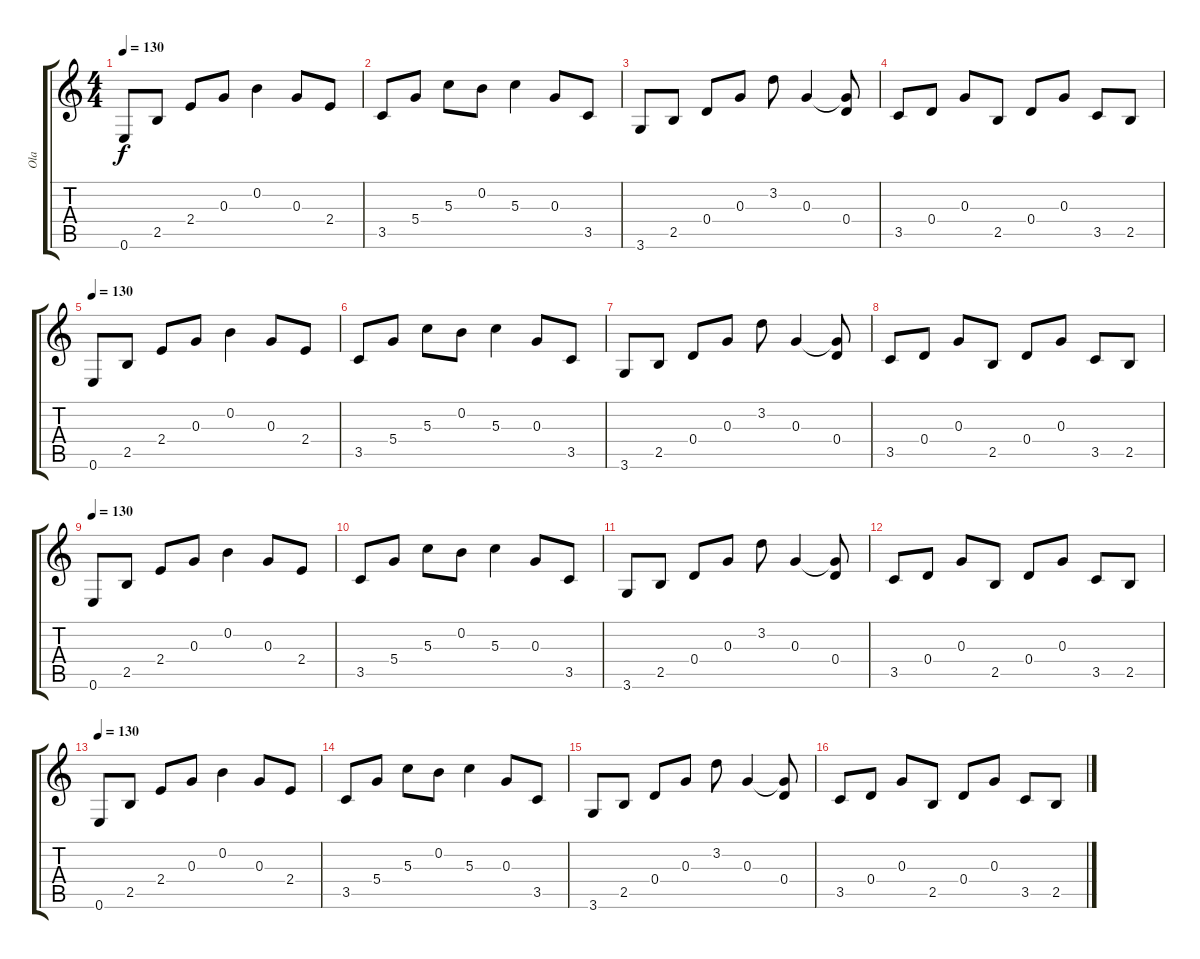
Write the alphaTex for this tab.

\track ("Ola" "Ola") {instrument distortionguitar}
\staff {score tabs}
\tuning (E4 B3 G3 D3 A2 E2) {hide}
\ts (4 4)
\tempo 130
\clef g2
\ks c
0.6.8{dy f instrument acousticguitarsteel} 2.5.8 2.4.8 0.3.8 0.2.4 0.3.8 2.4.8 |
3.5.8 5.4.8 5.3.8 0.2.8 5.3.4 0.3.8 3.5.8 |
3.6.8 2.5.8 0.4.8 0.3.8 3.2.8 0.3.4 (0.3{t} 0.4).8 |
3.5.8 0.4.8 0.3.8 2.5.8 0.4.8 0.3.8 3.5.8 2.5.8 |
\tempo 130
0.6.8{instrument acousticguitarsteel} 2.5.8 2.4.8 0.3.8 0.2.4 0.3.8 2.4.8 |
3.5.8 5.4.8 5.3.8 0.2.8 5.3.4 0.3.8 3.5.8 |
3.6.8 2.5.8 0.4.8 0.3.8 3.2.8 0.3.4 (0.3{t} 0.4).8 |
3.5.8 0.4.8 0.3.8 2.5.8 0.4.8 0.3.8 3.5.8 2.5.8 |
\tempo 130
0.6.8{instrument acousticguitarsteel} 2.5.8 2.4.8 0.3.8 0.2.4 0.3.8 2.4.8 |
3.5.8 5.4.8 5.3.8 0.2.8 5.3.4 0.3.8 3.5.8 |
3.6.8 2.5.8 0.4.8 0.3.8 3.2.8 0.3.4 (0.3{t} 0.4).8 |
3.5.8 0.4.8 0.3.8 2.5.8 0.4.8 0.3.8 3.5.8 2.5.8 |
\tempo 130
0.6.8{instrument acousticguitarsteel} 2.5.8 2.4.8 0.3.8 0.2.4 0.3.8 2.4.8 |
3.5.8 5.4.8 5.3.8 0.2.8 5.3.4 0.3.8 3.5.8 |
3.6.8 2.5.8 0.4.8 0.3.8 3.2.8 0.3.4 (0.3{t} 0.4).8 |
3.5.8 0.4.8 0.3.8 2.5.8 0.4.8 0.3.8 3.5.8 2.5.8
